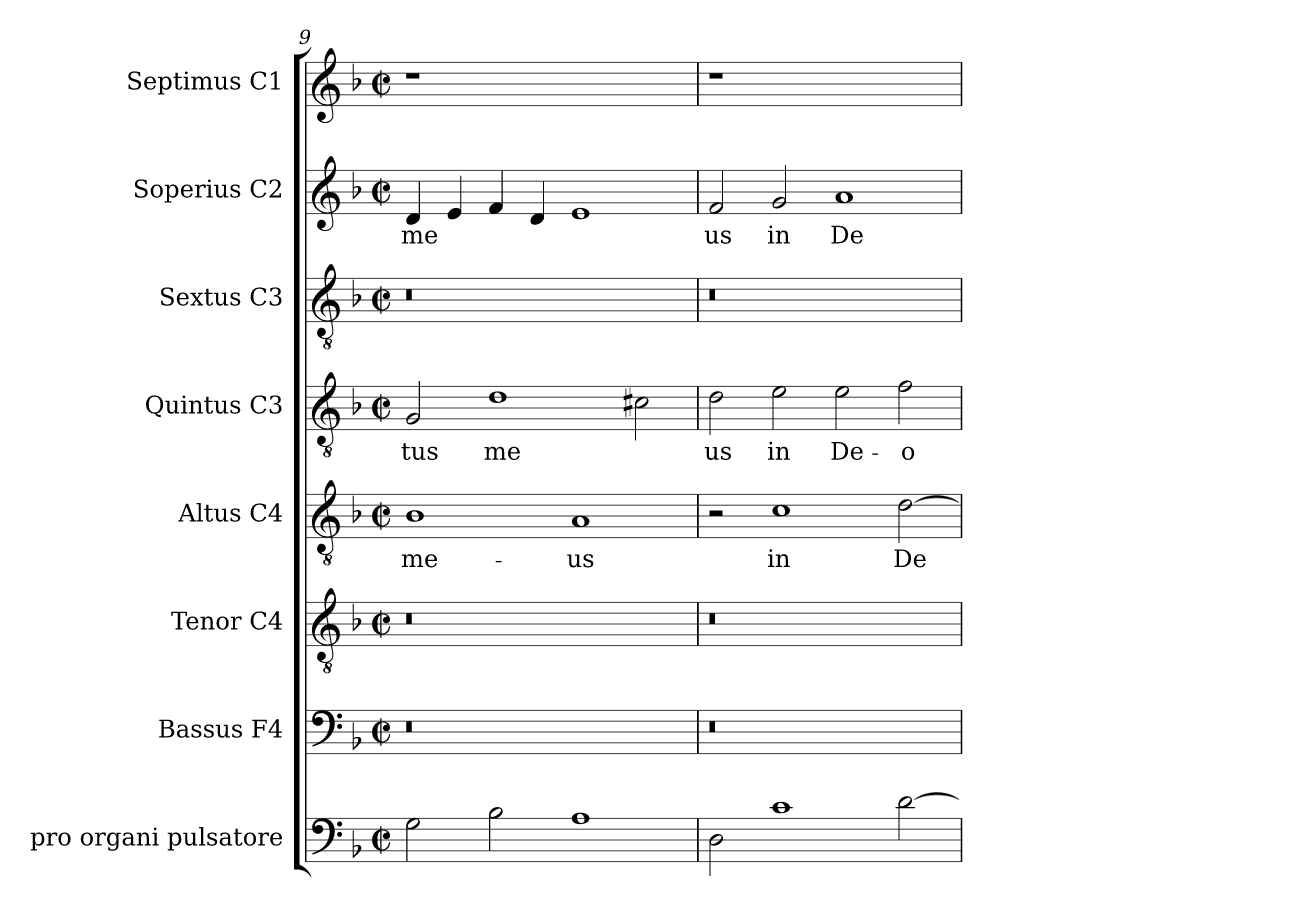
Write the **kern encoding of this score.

**kern	**text	**kern	**kern	**kern	**text	**kern	**text	**kern	**kern	**text	**kern
*part8	*part8	*part7	*part6	*part5	*part5	*part4	*part4	*part3	*part2	*part2	*part1
*staff8	*staff8	*staff7	*staff6	*staff5	*staff5	*staff4	*staff4	*staff3	*staff2	*staff2	*staff1
*I"pro organi  pulsatore	*	*I"Bassus  F4	*I"Tenor  C4	*I"Altus  C4	*	*I"Quintus  C3	*	*I"Sextus  C3	*I"Soperius  C2	*	*I"Septimus  C1
*clefF4	*	*clefF4	*clefGv2	*clefGv2	*	*clefGv2	*	*clefGv2	*clefG2	*	*clefG2
*k[b-]	*	*k[b-]	*k[b-]	*k[b-]	*	*k[b-]	*	*k[b-]	*k[b-]	*	*k[b-]
*F:	*	*F:	*F:	*F:	*	*F:	*	*F:	*F:	*	*F:
*M2/2	*	*M2/2	*M2/2	*M2/2	*	*M2/2	*	*M2/2	*M2/2	*	*M2/2
*met(c|)	*	*met(c|)	*met(c|)	*met(c|)	*	*met(c|)	*	*met(c|)	*met(c|)	*	*met(c|)
=9	=9	=9	=9	=9	=9	=9	=9	=9	=9	=9	=9
!	!LO:LY:a:cj	!	!	!	!LO:LY:b:cj	!	!LO:LY:b:cj	!	!	!LO:LY:b:cj	!
2G\	.	0r	0r	1B-	me-	2G/	-tus	0r	4d/	me-	1r
!	!	!	!	!	!	!	!	!	!	!LO:LY:b:cj	!
.	.	.	.	.	.	.	.	.	4e/	--	.
!	!LO:LY:a:cj	!	!	!	!	!	!LO:LY:b:cj	!	!	!LO:LY:b:cj	!
2B-\	.	.	.	.	.	1d	me-	.	4f/	--	.
!	!	!	!	!	!	!	!	!	!	!LO:LY:b:cj	!
.	.	.	.	.	.	.	.	.	4d/	--	.
!	!LO:LY:a:cj	!	!	!	!LO:LY:b:cj	!	!	!	!	!LO:LY:b:cj	!
1A	.	.	.	1A	-us	.	.	.	1e	--	1ryy
!	!	!	!	!	!	!	!LO:LY:b:cj	!	!	!	!
.	.	.	.	.	.	2c#X\	--	.	.	.	.
!!LO:PB:g=z
=10	=10	=10	=10	=10	=10	=10	=10	=10	=10	=10	=10
!	!LO:LY:a:cj	!	!	!	!	!	!LO:LY:b:cj	!	!	!LO:LY:b:cj	!
2D\	.	0r	0r	2r	.	2d\	-us	0r	2f/	-us	1r
!	!LO:LY:a:cj	!	!	!	!LO:LY:b:cj	!	!LO:LY:b:cj	!	!	!LO:LY:b:cj	!
1c	.	.	.	1c	in	2e\	in	.	2g/	in	.
!	!	!	!	!	!	!	!LO:LY:b:cj	!	!	!LO:LY:b:cj	!
.	.	.	.	.	.	2e\	De-	.	1a	De-	1ryy
!	!LO:LY:a:cj	!	!	!	!LO:LY:b:cj	!	!LO:LY:b:cj	!	!	!	!
[>2d\	.	.	.	[>2d\	De-	2f\	-o	.	.	.	.
=	=	=	=	=	=	=	=	=	=	=	=
*-	*-	*-	*-	*-	*-	*-	*-	*-	*-	*-	*-
